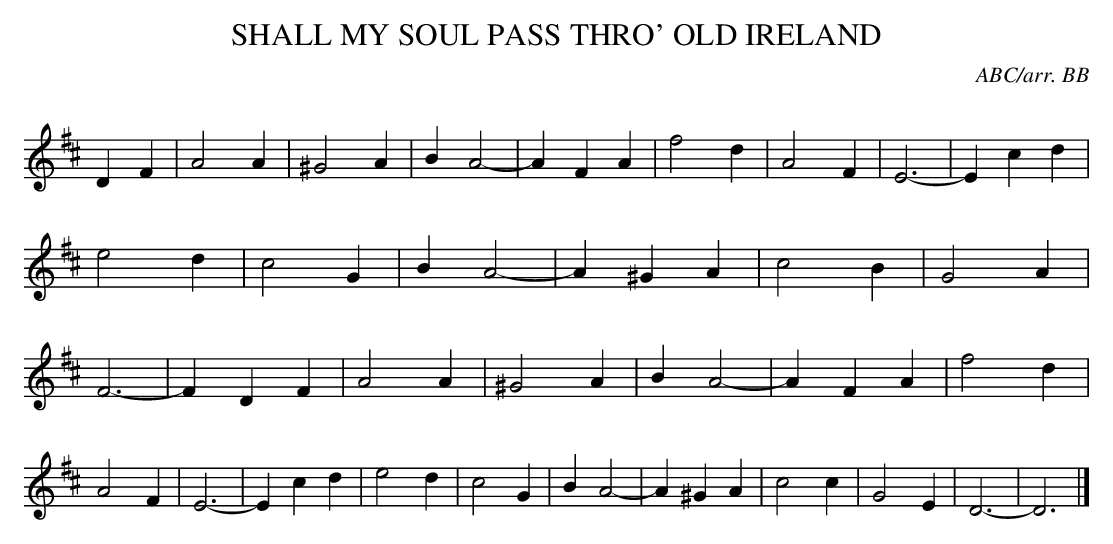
X:1
T:SHALL MY SOUL PASS THRO' OLD IRELAND\
C:ABC/arr. BB\
Q:160\
L:1/4\
M:3/4\
K:D\
DF|A2A|^G2A|BA2-|AFA|f2d|A2F|E3-|Ecd|\
e2d|c2G|BA2-|A^GA|c2B|G2A|F3-|FDF|\
A2A|^G2A|BA2-|AFA|f2d|A2F|E3-|Ecd|\
e2d|c2G|BA2-|A^GA|c2c|G2E|D3-|D3|]\
\
\
